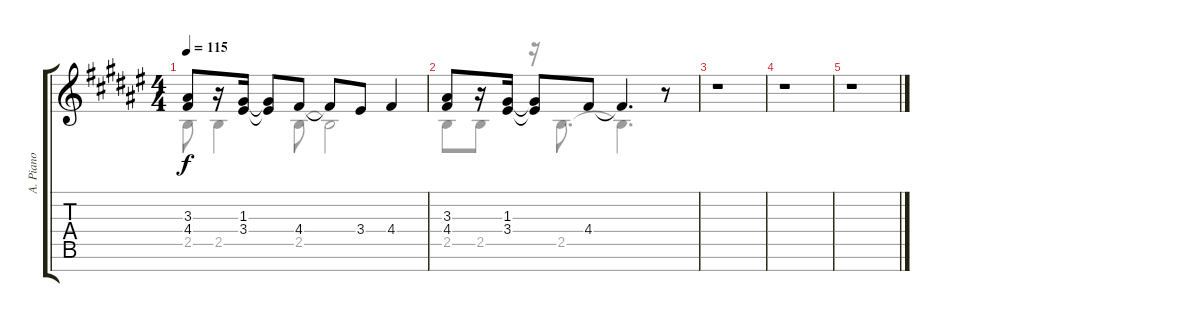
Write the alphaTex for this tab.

\track ("A. Piano" "A. Piano") {instrument acousticgrandpiano}
\staff {score tabs}
\tuning (E5 B4 G4 D4 A3 E3 B2) {hide}
\voice
\ts (4 4)
\tempo 115
\clef g2
\ks f#
(3.3 4.4).8{dy f} r.16 (1.3 3.4).16 (1.3{t} 3.4{t}).8 4.4.8 4.4{t}.8 3.4.8 4.4.4 |
(3.3 4.4).8 r.16 (1.3 3.4).16 (1.3{t} 3.4{t}).8 4.4.8 4.4{t}.4{d} r.8 |
r.1 |
r.1 |
r.1
\voice
\clef g2
\ottava regular
\simile none
\ks f#
2.5.8{dy f} 2.5.4 2.5.8 2.5{t}.2 |
2.5.8 2.5.8 r.16 2.5.8{d} 2.5{t}.4{d} r.8 |
|
|
